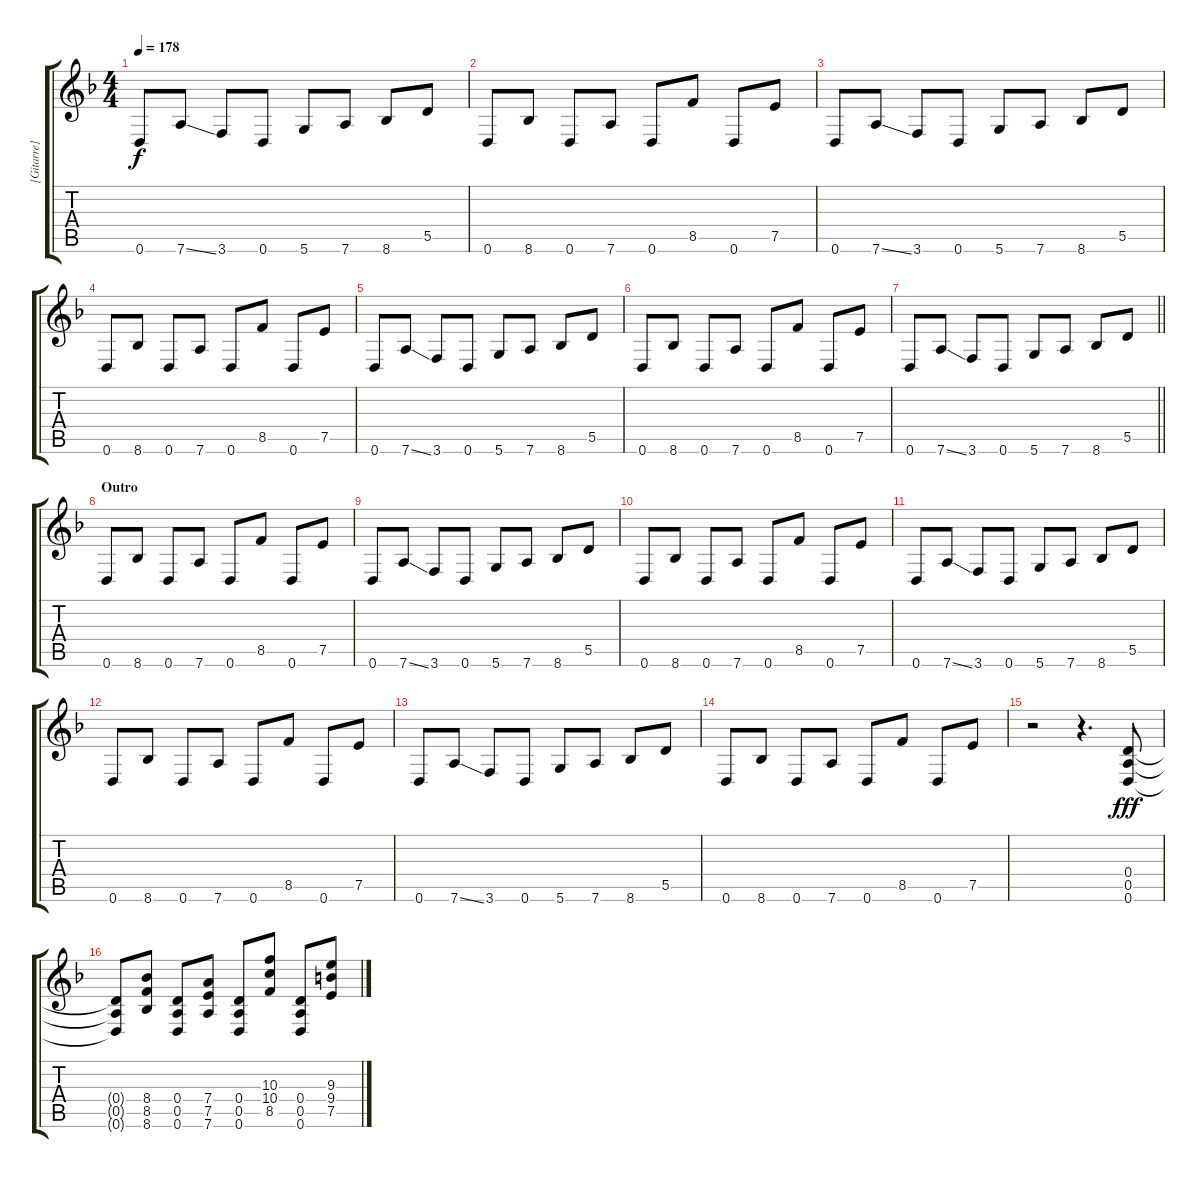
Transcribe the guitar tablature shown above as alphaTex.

\track ("[Gitarre]" "[Gitarre]") {instrument distortionguitar}
\staff {score tabs}
\tuning (E4 B3 G3 D3 A2 D2) {hide}
\ts (4 4)
\tempo 178
\clef g2
\ks dminor
0.6.8{dy f} 7.6{ss}.8 3.6.8 0.6.8 5.6.8 7.6.8 8.6.8 5.5.8 |
0.6.8 8.6.8 0.6.8 7.6.8 0.6.8 8.5.8 0.6.8 7.5.8 |
0.6.8 7.6{ss}.8 3.6.8 0.6.8 5.6.8 7.6.8 8.6.8 5.5.8 |
0.6.8 8.6.8 0.6.8 7.6.8 0.6.8 8.5.8 0.6.8 7.5.8 |
0.6.8 7.6{ss}.8 3.6.8 0.6.8 5.6.8 7.6.8 8.6.8 5.5.8 |
0.6.8 8.6.8 0.6.8 7.6.8 0.6.8 8.5.8 0.6.8 7.5.8 |
\barLineRight lightlight
0.6.8 7.6{ss}.8 3.6.8 0.6.8 5.6.8 7.6.8 8.6.8 5.5.8 |
\section ("" "Outro")
0.6.8 8.6.8 0.6.8 7.6.8 0.6.8 8.5.8 0.6.8 7.5.8 |
0.6.8 7.6{ss}.8 3.6.8 0.6.8 5.6.8 7.6.8 8.6.8 5.5.8 |
0.6.8 8.6.8 0.6.8 7.6.8 0.6.8 8.5.8 0.6.8 7.5.8 |
0.6.8 7.6{ss}.8 3.6.8 0.6.8 5.6.8 7.6.8 8.6.8 5.5.8 |
0.6.8 8.6.8 0.6.8 7.6.8 0.6.8 8.5.8 0.6.8 7.5.8 |
0.6.8 7.6{ss}.8 3.6.8 0.6.8 5.6.8 7.6.8 8.6.8 5.5.8 |
0.6.8 8.6.8 0.6.8 7.6.8 0.6.8 8.5.8 0.6.8 7.5.8 |
r.2 r.4{d} (0.4 0.5 0.6).8{dy fff volume 16 instrument distortionguitar} |
(0.4{t} 0.5{t} 0.6{t}).8 (8.4 8.5 8.6).8{volume 16 instrument distortionguitar} (0.4 0.5 0.6).8 (7.4 7.5 7.6).8 (0.4 0.5 0.6).8 (10.3 10.4 8.5).8 (0.4 0.5 0.6).8 (9.3 9.4 7.5).8
